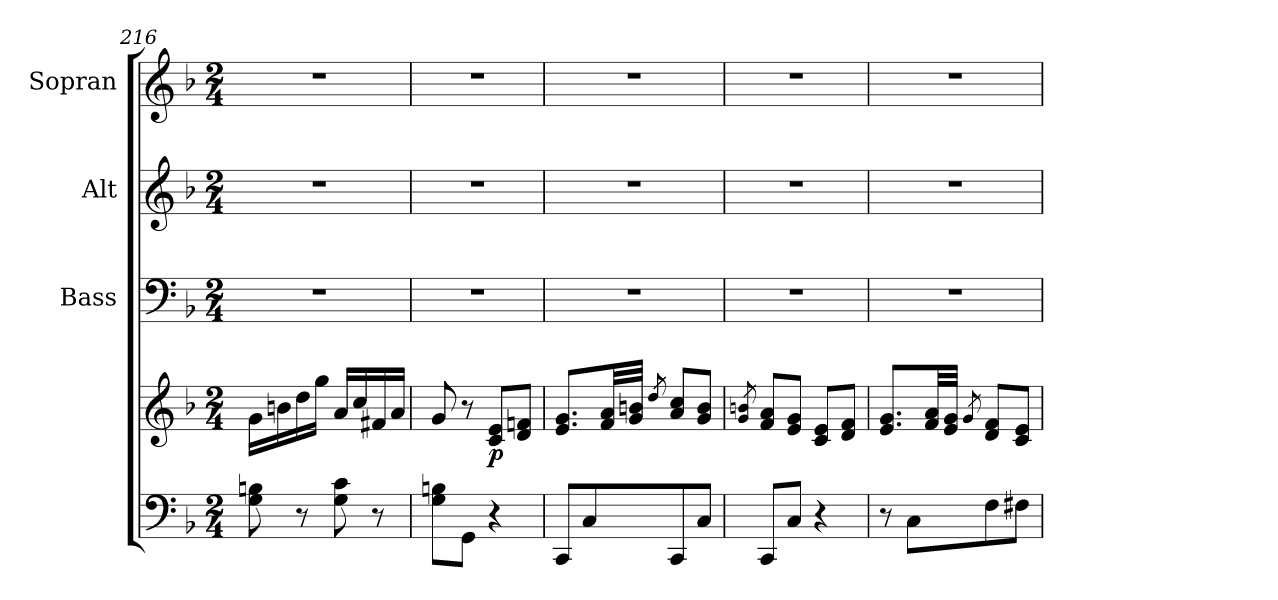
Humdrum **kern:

**kern	**kern	**dynam	**kern	**kern	**kern
*part4	*part4	*part4	*part3	*part2	*part1
*staff5	*staff4	*staff4/5	*staff3	*staff2	*staff1
*	*	*	*I"Bass	*I"Alt	*I"Sopran
*	*	*	*I'B.	*I'A.	*I'S.
*clefF4	*clefG2	*	*clefF4	*clefG2	*clefG2
*k[b-]	*k[b-]	*	*k[b-]	*k[b-]	*k[b-]
*F:	*F:	*	*F:	*F:	*F:
*M2/4	*M2/4	*	*M2/4	*M2/4	*M2/4
=216	=216	=216	=216	=216	=216
8G\ 8Bn\	16g\LL	.	2r	2r	2r
.	16bn\	.	.	.	.
8r	16dd\	.	.	.	.
.	16gg\JJ	.	.	.	.
8G\ 8c\	16a/LL	.	.	.	.
.	16cc/	.	.	.	.
8r	16f#X/	.	.	.	.
.	16a/JJ	.	.	.	.
=217	=217	=217	=217	=217	=217
8G\ 8Bn\L	8g/	.	2r	2r	2r
8GG\J	8r	.	.	.	.
!	!	!LO:DY:b	!	!	!
4r	8c/ 8e/L	p	.	.	.
.	8d/ 8fn/J	.	.	.	.
=218	=218	=218	=218	=218	=218
8CC/L	8.e/ 8.g/L	.	2r	2r	2r
8C/	.	.	.	.	.
.	32f/ 32a/LL	.	.	.	.
.	32g/ 32bn/JJJ	.	.	.	.
.	8qdd/	.	.	.	.
8CC/	8a/ 8cc/L	.	.	.	.
8C/J	8g/ 8b/J	.	.	.	.
=219	=219	=219	=219	=219	=219
.	8qg/ 8qbn/	.	.	.	.
8CC/L	8f/ 8a/L	.	2r	2r	2r
8C/J	8e/ 8g/J	.	.	.	.
4r	8c/ 8e/L	.	.	.	.
.	8d/ 8f/J	.	.	.	.
=220	=220	=220	=220	=220	=220
8r	8.e/ 8.g/L	.	2r	2r	2r
8C\L	.	.	.	.	.
.	32f/ 32a/LL	.	.	.	.
.	32e/ 32g/JJJ	.	.	.	.
.	8qg/	.	.	.	.
8F\	8d/ 8f/L	.	.	.	.
8F#X\J	8c/ 8e/J	.	.	.	.
=	=	=	=	=	=
*-	*-	*-	*-	*-	*-
